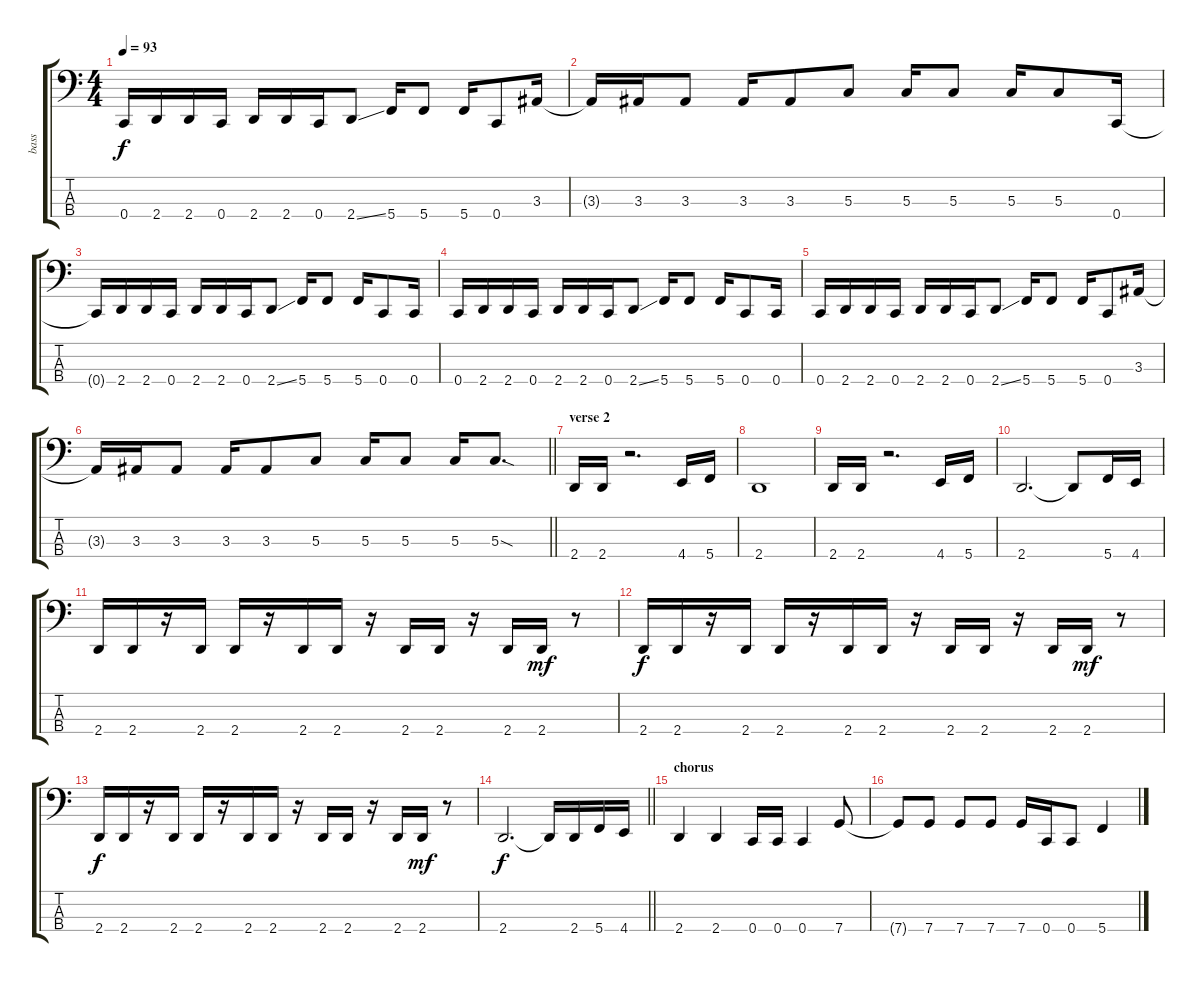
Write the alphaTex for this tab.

\track ("bass" "bass") {instrument electricbassfinger}
\staff {score tabs}
\tuning (F2 C2 G1 C1) {hide}
\ts (4 4)
\tempo 93
\clef f4
\ks c
0.4.16{dy f} 2.4.16 2.4.16 0.4.16 2.4.16 2.4.16 0.4.16 2.4{ss}.8 5.4.16 5.4.8 5.4.16 0.4.8 3.3.16 |
3.3{t}.16 3.3.16 3.3.8 3.3.16 3.3.8 5.3.8 5.3.16 5.3.8 5.3.16 5.3.8 0.4.16 |
0.4{t}.16 2.4.16 2.4.16 0.4.16 2.4.16 2.4.16 0.4.16 2.4{ss}.8 5.4.16 5.4.8 5.4.16 0.4.8 0.4.16 |
0.4.16 2.4.16 2.4.16 0.4.16 2.4.16 2.4.16 0.4.16 2.4{ss}.8 5.4.16 5.4.8 5.4.16 0.4.8 0.4.16 |
0.4.16 2.4.16 2.4.16 0.4.16 2.4.16 2.4.16 0.4.16 2.4{ss}.8 5.4.16 5.4.8 5.4.16 0.4.8 3.3.16 |
\barLineRight lightlight
3.3{t}.16 3.3.16 3.3.8 3.3.16 3.3.8 5.3.8 5.3.16 5.3.8 5.3.16 5.3{sod}.8{d} |
\section ("" "verse 2")
2.4.16 2.4.16 r.2{d} 4.4.16 5.4.16 |
2.4.1 |
2.4.16 2.4.16 r.2{d} 4.4.16 5.4.16 |
2.4.2{d} 2.4{t}.8 5.4.16 4.4.16 |
2.4.16 2.4.16 r.16 2.4.16 2.4.16 r.16 2.4.16 2.4.16 r.16 2.4.16 2.4.16 r.16 2.4.16 2.4.16{dy mf} r.8 |
2.4.16{dy f} 2.4.16 r.16 2.4.16 2.4.16 r.16 2.4.16 2.4.16 r.16 2.4.16 2.4.16 r.16 2.4.16 2.4.16{dy mf} r.8 |
2.4.16{dy f} 2.4.16 r.16 2.4.16 2.4.16 r.16 2.4.16 2.4.16 r.16 2.4.16 2.4.16 r.16 2.4.16 2.4.16{dy mf} r.8 |
\barLineRight lightlight
2.4.2{d dy f} 2.4{t}.16 2.4.16 5.4.16 4.4.16 |
\section ("" "chorus")
2.4.4 2.4.4 0.4.16 0.4.16 0.4.4 7.4.8 |
7.4{t}.8 7.4.8 7.4.8 7.4.8 7.4.16 0.4.16 0.4.8 5.4{ss}.4
